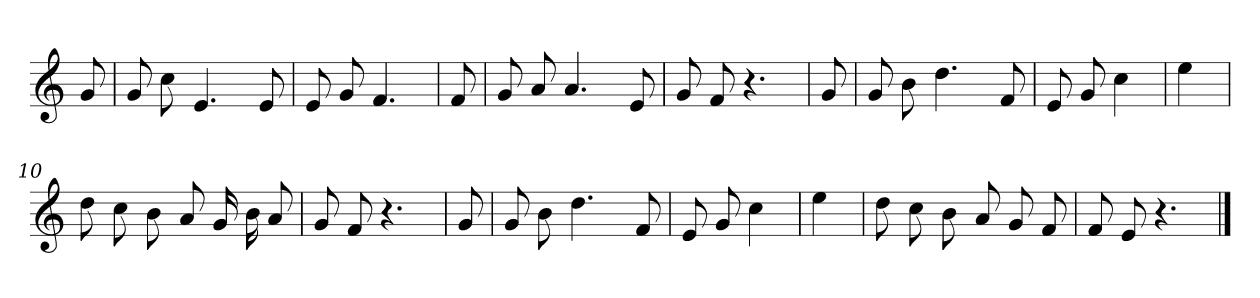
**kern
*part1
*staff1
*clefG2
*k[]
*C:
=
8g
=1
8g
8cc
4.e
8e
=2
8e
8g
4.f
=3
8f
=4
8g
8a
4.a
8e
=5
8g
8f
4.r
=6
8g
=7
8g
8b
4.dd
8f
=8
8e
8g
4cc
=9
4ee
=10
8dd
8cc
8b
8a
16g
16b
8a
=11
8g
8f
4.r
=12
8g
=13
8g
8b
4.dd
8f
=14
8e
8g
4cc
=15
4ee
=16
8dd
8cc
8b
8a
8g
8f
=17
8f
8e
4.r
==
*-
